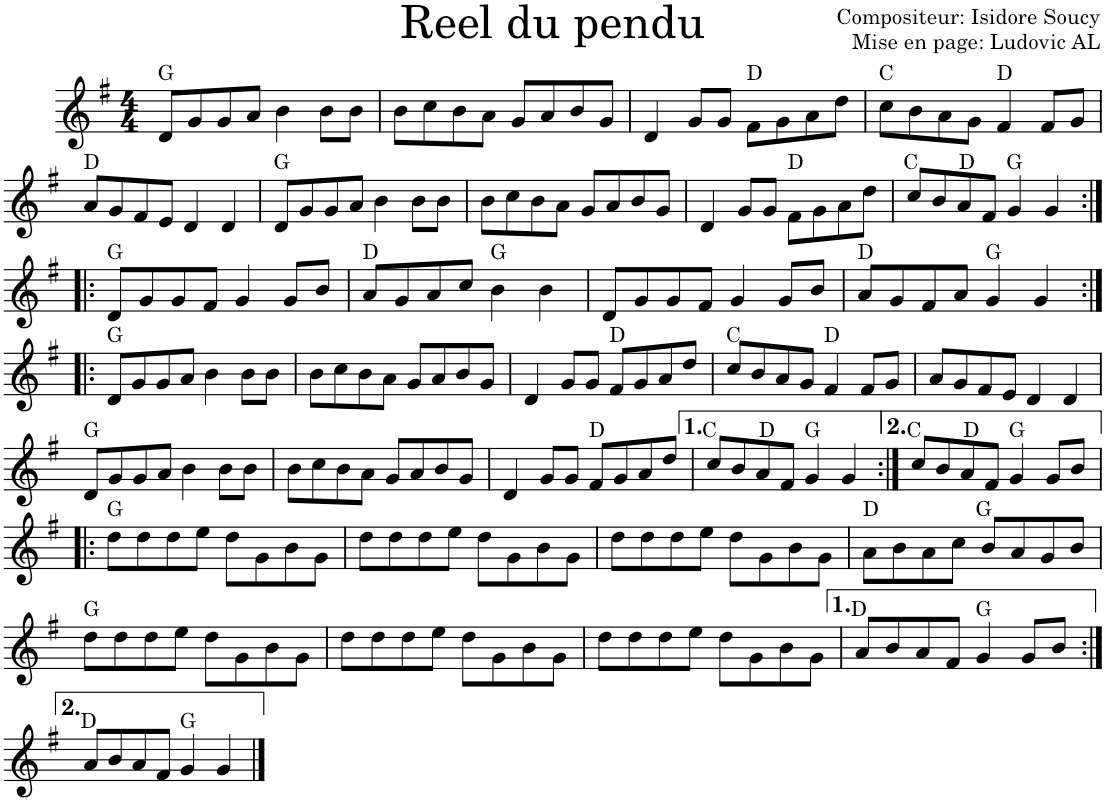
**kern	**harte
*part1	*part1
*staff1	*
*I"Voice	*
*I'V	*
*clefG2	*
*k[f#]	*
*M4/4	*
=1	=1
8d/L	G:maj
8g/	.
8g/	.
8a/J	.
4b\	.
8b\L	.
8b\J	.
=2	=2
8b\L	.
8cc\	.
8b\	.
8a\J	.
8g/L	.
8a/	.
8b/	.
8g/J	.
=3	=3
4d/	.
8g/L	.
8g/J	.
8f#\L	D:maj
8g\	.
8a\	.
8dd\J	.
=4	=4
8cc\L	C:maj
8b\	.
8a\	.
8g\J	.
4f#/	D:maj
8f#/L	.
8g/J	.
!!LO:LB:g=z
=5	=5
8a/L	D:maj
8g/	.
8f#/	.
8e/J	.
4d/	.
4d/	.
=6	=6
8d/L	G:maj
8g/	.
8g/	.
8a/J	.
4b\	.
8b\L	.
8b\J	.
=7	=7
8b\L	.
8cc\	.
8b\	.
8a\J	.
8g/L	.
8a/	.
8b/	.
8g/J	.
=8	=8
4d/	.
8g/L	.
8g/J	.
8f#\L	D:maj
8g\	.
8a\	.
8dd\J	.
=9	=9
8cc/L	C:maj
8b/	.
8a/	D:maj
8f#/J	.
4g/	G:maj
4g/	.
!!LO:LB:g=z
=10:|!|:	=10:|!|:
8d/L	G:maj
8g/	.
8g/	.
8f#/J	.
4g/	.
8g/L	.
8b/J	.
=11	=11
8a/L	D:maj
8g/	.
8a/	.
8cc/J	.
4b\	G:maj
4b\	.
=12	=12
8d/L	.
8g/	.
8g/	.
8f#/J	.
4g/	.
8g/L	.
8b/J	.
=13	=13
8a/L	D:maj
8g/	.
8f#/	.
8a/J	.
4g/	G:maj
4g/	.
!!LO:LB:g=z
=14:|!|:	=14:|!|:
8d/L	G:maj
8g/	.
8g/	.
8a/J	.
4b\	.
8b\L	.
8b\J	.
=15	=15
8b\L	.
8cc\	.
8b\	.
8a\J	.
8g/L	.
8a/	.
8b/	.
8g/J	.
=16	=16
4d/	.
8g/L	.
8g/J	.
8f#/L	D:maj
8g/	.
8a/	.
8dd/J	.
=17	=17
8cc/L	C:maj
8b/	.
8a/	.
8g/J	.
4f#/	D:maj
8f#/L	.
8g/J	.
=18	=18
8a/L	.
8g/	.
8f#/	.
8e/J	.
4d/	.
4d/	.
!!LO:LB:g=z
=19	=19
8d/L	G:maj
8g/	.
8g/	.
8a/J	.
4b\	.
8b\L	.
8b\J	.
=20	=20
8b\L	.
8cc\	.
8b\	.
8a\J	.
8g/L	.
8a/	.
8b/	.
8g/J	.
=21	=21
4d/	.
8g/L	.
8g/J	.
8f#/L	D:maj
8g/	.
8a/	.
8dd/J	.
=22	=22
8cc/L	C:maj
8b/	.
8a/	D:maj
8f#/J	.
4g/	G:maj
4g/	.
=23:|!	=23:|!
8cc/L	C:maj
8b/	.
8a/	D:maj
8f#/J	.
4g/	G:maj
8g/L	.
8b/J	.
!!LO:LB:g=z
=24!|:	=24!|:
8dd\L	G:maj
8dd\	.
8dd\	.
8ee\J	.
8dd\L	.
8g\	.
8b\	.
8g\J	.
=25	=25
8dd\L	.
8dd\	.
8dd\	.
8ee\J	.
8dd\L	.
8g\	.
8b\	.
8g\J	.
=26	=26
8dd\L	.
8dd\	.
8dd\	.
8ee\J	.
8dd\L	.
8g\	.
8b\	.
8g\J	.
=27	=27
8a\L	D:maj
8b\	.
8a\	.
8cc\J	.
8b/L	G:maj
8a/	.
8g/	.
8b/J	.
!!LO:LB:g=z
=28	=28
8dd\L	G:maj
8dd\	.
8dd\	.
8ee\J	.
8dd\L	.
8g\	.
8b\	.
8g\J	.
=29	=29
8dd\L	.
8dd\	.
8dd\	.
8ee\J	.
8dd\L	.
8g\	.
8b\	.
8g\J	.
=30	=30
8dd\L	.
8dd\	.
8dd\	.
8ee\J	.
8dd\L	.
8g\	.
8b\	.
8g\J	.
=31	=31
8a/L	D:maj
8b/	.
8a/	.
8f#/J	.
4g/	G:maj
8g/L	.
8b/J	.
!!LO:LB:g=z
=32:|!	=32:|!
8a/L	D:maj
8b/	.
8a/	.
8f#/J	.
4g/	G:maj
4g/	.
==	==
*-	*-
